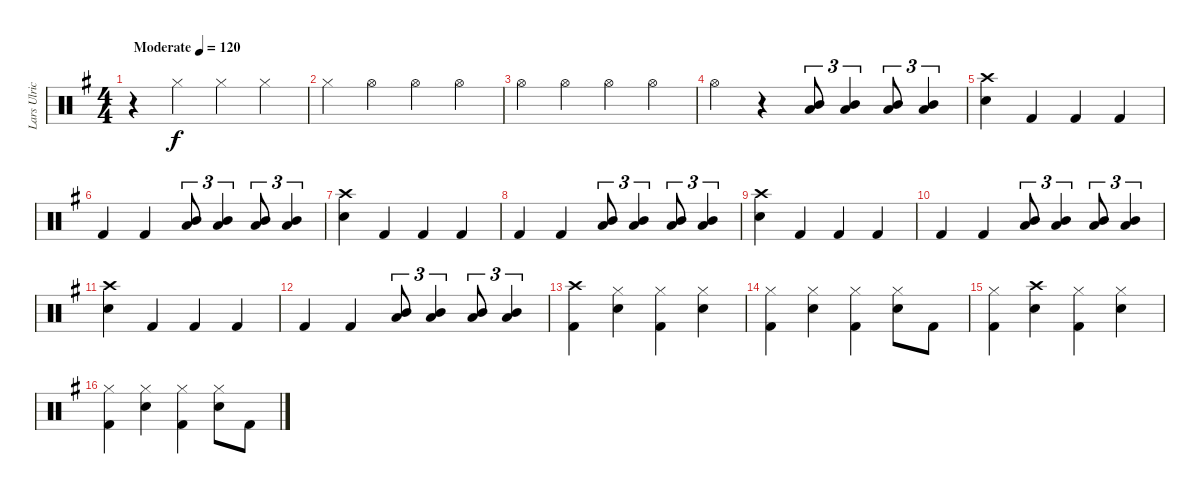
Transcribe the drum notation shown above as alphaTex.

\track ("Lars Ulrich" "Lars Ulric") {instrument percussion}
\staff {score}
\articulation defaults
\ts (4 4)
\tempo (120 "Moderate")
\clef neutral
\ks g
r.4{dy f} "Hi-Hat (closed)".4 "Hi-Hat (closed)".4 "Hi-Hat (closed)".4 |
"Hi-Hat (closed)".4 "Hi-Hat (open)".4 "Hi-Hat (open)".4 "Hi-Hat (open)".4 |
"Hi-Hat (open)".4 "Hi-Hat (open)".4 "Hi-Hat (open)".4 "Hi-Hat (open)".4 |
"Hi-Hat (open)".4 r.4 ("Low Tom (hit)" "Mid Tom (hit)").8{tu (3 2)} ("Low Tom (hit)" "Mid Tom (hit)").4{tu (3 2)} ("Low Tom (hit)" "Mid Tom (hit)").8{tu (3 2)} ("Low Tom (hit)" "Mid Tom (hit)").4{tu (3 2)} |
("Crash high (hit)" "Snare (hit) 2").4 "Kick (hit) 2".4 "Kick (hit) 2".4 "Kick (hit) 2".4 |
"Kick (hit) 2".4 "Kick (hit) 2".4 ("Low Tom (hit)" "Mid Tom (hit)").8{tu (3 2)} ("Low Tom (hit)" "Mid Tom (hit)").4{tu (3 2)} ("Low Tom (hit)" "Mid Tom (hit)").8{tu (3 2)} ("Low Tom (hit)" "Mid Tom (hit)").4{tu (3 2)} |
("Crash high (hit)" "Snare (hit) 2").4 "Kick (hit) 2".4 "Kick (hit) 2".4 "Kick (hit) 2".4 |
"Kick (hit) 2".4 "Kick (hit) 2".4 ("Low Tom (hit)" "Mid Tom (hit)").8{tu (3 2)} ("Low Tom (hit)" "Mid Tom (hit)").4{tu (3 2)} ("Low Tom (hit)" "Mid Tom (hit)").8{tu (3 2)} ("Low Tom (hit)" "Mid Tom (hit)").4{tu (3 2)} |
("Crash high (hit)" "Snare (hit) 2").4 "Kick (hit) 2".4 "Kick (hit) 2".4 "Kick (hit) 2".4 |
"Kick (hit) 2".4 "Kick (hit) 2".4 ("Low Tom (hit)" "Mid Tom (hit)").8{tu (3 2)} ("Low Tom (hit)" "Mid Tom (hit)").4{tu (3 2)} ("Low Tom (hit)" "Mid Tom (hit)").8{tu (3 2)} ("Low Tom (hit)" "Mid Tom (hit)").4{tu (3 2)} |
("Crash high (hit)" "Snare (hit) 2").4 "Kick (hit) 2".4 "Kick (hit) 2".4 "Kick (hit) 2".4 |
"Kick (hit) 2".4 "Kick (hit) 2".4 ("Low Tom (hit)" "Mid Tom (hit)").8{tu (3 2)} ("Low Tom (hit)" "Mid Tom (hit)").4{tu (3 2)} ("Low Tom (hit)" "Mid Tom (hit)").8{tu (3 2)} ("Low Tom (hit)" "Mid Tom (hit)").4{tu (3 2)} |
("Crash high (hit)" "Kick (hit) 2").4 ("Hi-Hat (closed)" "Snare (hit) 2").4 ("Hi-Hat (closed)" "Kick (hit) 2").4 ("Hi-Hat (closed)" "Snare (hit) 2").4 |
("Hi-Hat (closed)" "Kick (hit) 2").4 ("Hi-Hat (closed)" "Snare (hit) 2").4 ("Hi-Hat (closed)" "Kick (hit) 2").4 ("Hi-Hat (closed)" "Snare (hit) 2").8 "Kick (hit) 2".8 |
("Hi-Hat (closed)" "Kick (hit) 2").4 ("Crash high (hit)" "Snare (hit) 2").4 ("Hi-Hat (closed)" "Kick (hit) 2").4 ("Hi-Hat (closed)" "Snare (hit) 2").4 |
("Hi-Hat (closed)" "Kick (hit) 2").4 ("Hi-Hat (closed)" "Snare (hit) 2").4 ("Hi-Hat (closed)" "Kick (hit) 2").4 ("Hi-Hat (closed)" "Snare (hit) 2").8 "Kick (hit) 2".8
